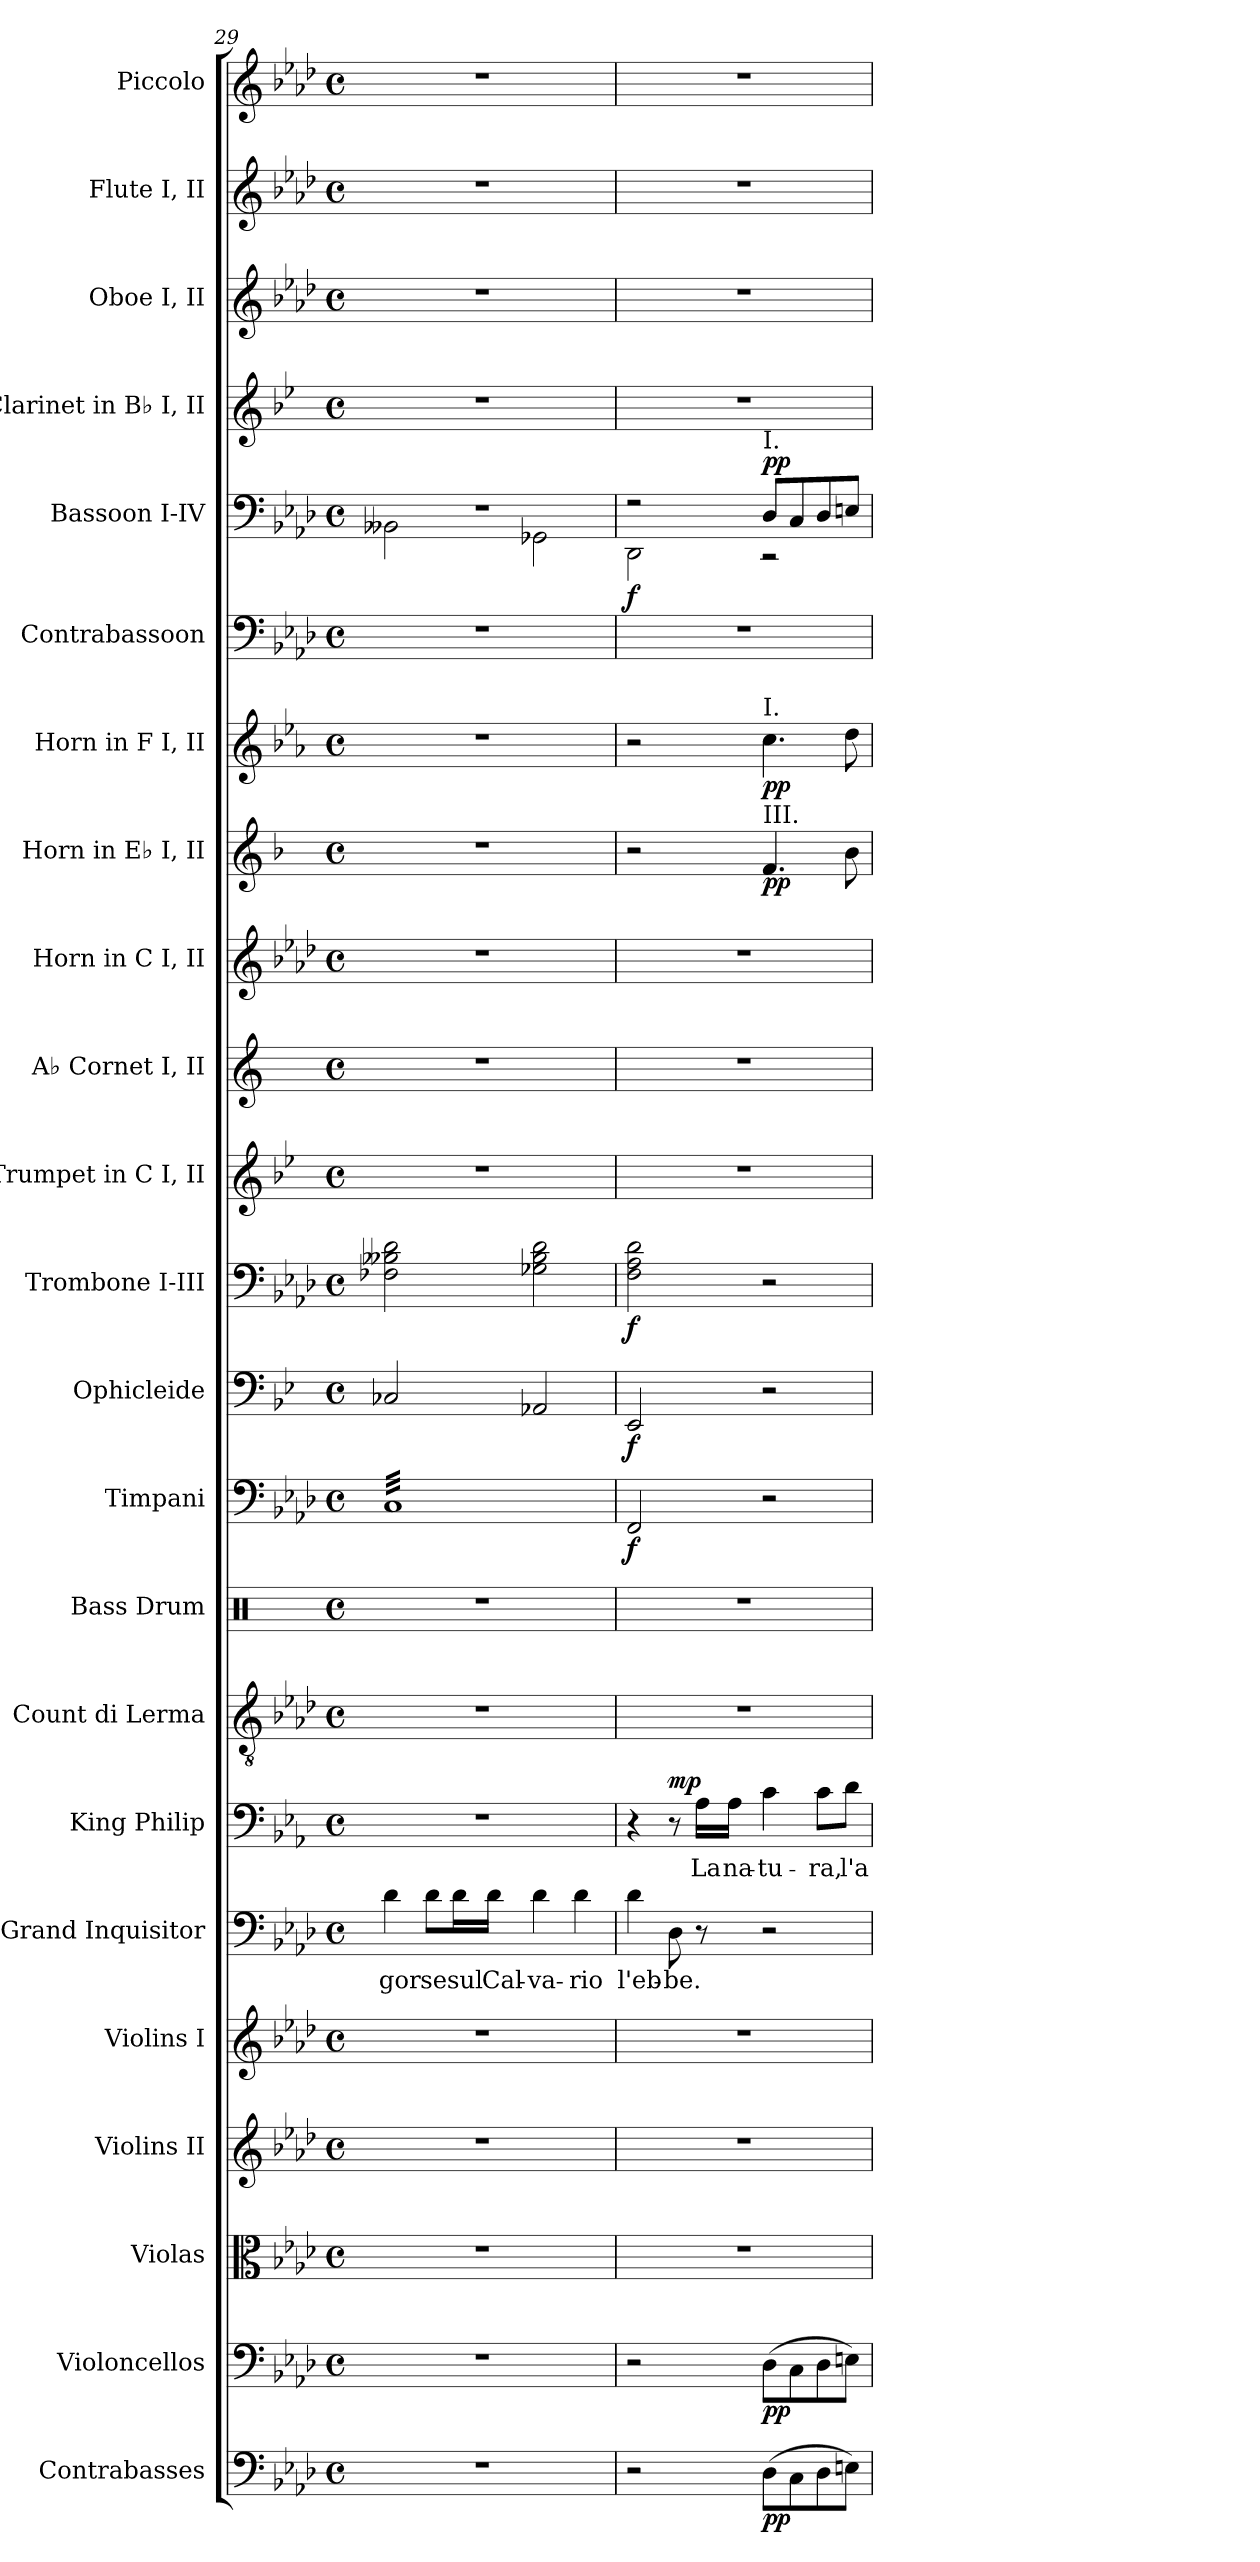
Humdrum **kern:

**kern	**dynam	**kern	**dynam	**kern	**kern	**kern	**kern	**text	**kern	**text	**dynam	**kern	**kern	**kern	**dynam	**kern	**dynam	**kern	**dynam	**kern	**kern	**kern	**kern	**dynam	**kern	**dynam	**kern	**kern	**dynam	**kern	**kern	**kern	**kern
*part23	*part23	*part22	*part22	*part21	*part20	*part19	*part18	*part18	*part17	*part17	*part17	*part16	*part15	*part14	*part14	*part13	*part13	*part12	*part12	*part11	*part10	*part9	*part8	*part8	*part7	*part7	*part6	*part5	*part5	*part4	*part3	*part2	*part1
*staff23	*staff23	*staff22	*staff22	*staff21	*staff20	*staff19	*staff18	*staff18	*staff17	*staff17	*staff17	*staff16	*staff15	*staff14	*staff14	*staff13	*staff13	*staff12	*staff12	*staff11	*staff10	*staff9	*staff8	*staff8	*staff7	*staff7	*staff6	*staff5	*staff5	*staff4	*staff3	*staff2	*staff1
*I"Contrabasses	*	*I"Violoncellos	*	*I"Violas	*I"Violins II	*I"Violins I	*I"Grand Inquisitor	*	*I"King Philip	*	*	*I"Count di Lerma	*I"Bass Drum	*I"Timpani	*	*I"Ophicleide	*	*I"Trombone I-III	*	*I"Trumpet in C I, II	*I"A♭ Cornet I, II	*I"Horn in C I, II	*I"Horn in E♭ I, II	*	*I"Horn in F I, II	*	*I"Contrabassoon	*I"Bassoon I-IV	*	*I"Clarinet in B♭ I, II	*I"Oboe I, II	*I"Flute I, II	*I"Piccolo
*I'Cb.	*	*I'Vc.	*	*I'Vla.	*I'Vln. II	*I'Vln. I	*I'G.I.	*	*I'K.P.	*	*	*I'di L.	*I'BD	*I'Timp.	*	*I'Oph.	*	*I'Tbn. I-III	*	*	*I'A ♭ Cnt. I, II	*	*	*	*	*	*I'Cbsn.	*I'Bsn. I-IV	*	*	*I'Ob. I, II	*I'Fl. I, II	*I'Picc.
*clefF4	*	*clefF4	*	*clefC3	*clefG2	*clefG2	*clefF4	*	*clefF4	*	*	*clefGv2	*clefX	*clefF4	*	*clefF4	*	*clefF4	*	*clefG2	*clefG2	*clefG2	*clefG2	*	*clefG2	*	*clefF4	*clefF4	*	*clefG2	*clefG2	*clefG2	*clefG2
*ITrd7c12	*	*	*	*	*	*	*	*	*ITrd4c7	*	*	*	*	*	*	*ITrd1c2	*	*	*	*ITrd1c2	*ITrd2c4	*ITrd7c12	*ITrd5c9	*	*ITrd4c7	*	*ITrd7c12	*	*	*ITrd1c2	*	*	*ITrd-7c-12
*k[b-e-a-d-]	*	*k[b-e-a-d-]	*	*k[b-e-a-d-]	*k[b-e-a-d-]	*k[b-e-a-d-]	*k[b-e-a-d-]	*	*k[b-e-a-d-]	*	*	*k[b-e-a-d-]	*k[]	*k[b-e-a-d-]	*	*k[b-e-a-d-]	*	*k[b-e-a-d-]	*	*k[b-e-a-d-]	*k[b-e-a-d-]	*k[b-e-a-d-]	*k[b-e-a-d-]	*	*k[b-e-a-d-]	*	*k[b-e-a-d-]	*k[b-e-a-d-]	*	*k[b-e-a-d-]	*k[b-e-a-d-]	*k[b-e-a-d-]	*k[b-e-a-d-]
*M4/4	*	*M4/4	*	*M4/4	*M4/4	*M4/4	*M4/4	*	*M4/4	*	*	*M4/4	*M4/4	*M4/4	*	*M4/4	*	*M4/4	*	*M4/4	*M4/4	*M4/4	*M4/4	*	*M4/4	*	*M4/4	*M4/4	*	*M4/4	*M4/4	*M4/4	*M4/4
*met(c)	*	*met(c)	*	*met(c)	*met(c)	*met(c)	*met(c)	*	*met(c)	*	*	*met(c)	*met(c)	*met(c)	*	*met(c)	*	*met(c)	*	*met(c)	*met(c)	*met(c)	*met(c)	*	*met(c)	*	*met(c)	*met(c)	*	*met(c)	*met(c)	*met(c)	*met(c)
=29	=29	=29	=29	=29	=29	=29	=29	=29	=29	=29	=29	=29	=29	=29	=29	=29	=29	=29	=29	=29	=29	=29	=29	=29	=29	=29	=29	=29	=29	=29	=29	=29	=29
!	!	!	!	!	!	!	!	!LO:LY:b	!	!	!	!	!	!	!	!	!	!	!	!	!	!	!	!	!	!	!	!	!	!	!	!	!
*	*	*	*	*	*	*	*	*	*	*	*	*	*	*	*	*	*	*	*	*	*	*	*	*	*	*	*	*^	*	*	*	*	*
*	*	*	*	*	*	*	*	*	*	*	*	*	*	*tremolo	*	*	*	*	*	*	*	*	*	*	*	*	*	*	*	*	*	*	*	*
1r	.	1r	.	1r	1r	1r	4d-\	-gor	1r	.	.	1r	1r	32CLLL	.	2BB--X/	.	2F-X\ 2B--X\ 2d-\	.	1r	1r	1r	1r	.	1r	.	1r	1r	2BB--X\	.	1r	1r	1r	1r
.	.	.	.	.	.	.	.	.	.	.	.	.	.	32C	.	.	.	.	.	.	.	.	.	.	.	.	.	.	.	.	.	.	.	.
.	.	.	.	.	.	.	.	.	.	.	.	.	.	32C	.	.	.	.	.	.	.	.	.	.	.	.	.	.	.	.	.	.	.	.
.	.	.	.	.	.	.	.	.	.	.	.	.	.	32C	.	.	.	.	.	.	.	.	.	.	.	.	.	.	.	.	.	.	.	.
.	.	.	.	.	.	.	.	.	.	.	.	.	.	32C	.	.	.	.	.	.	.	.	.	.	.	.	.	.	.	.	.	.	.	.
.	.	.	.	.	.	.	.	.	.	.	.	.	.	32C	.	.	.	.	.	.	.	.	.	.	.	.	.	.	.	.	.	.	.	.
.	.	.	.	.	.	.	.	.	.	.	.	.	.	32C	.	.	.	.	.	.	.	.	.	.	.	.	.	.	.	.	.	.	.	.
.	.	.	.	.	.	.	.	.	.	.	.	.	.	32C	.	.	.	.	.	.	.	.	.	.	.	.	.	.	.	.	.	.	.	.
!	!	!	!	!	!	!	!	!LO:LY:b	!	!	!	!	!	!	!	!	!	!	!	!	!	!	!	!	!	!	!	!	!	!	!	!	!	!
.	.	.	.	.	.	.	8d-\L	se	.	.	.	.	.	32C	.	.	.	.	.	.	.	.	.	.	.	.	.	.	.	.	.	.	.	.
.	.	.	.	.	.	.	.	.	.	.	.	.	.	32C	.	.	.	.	.	.	.	.	.	.	.	.	.	.	.	.	.	.	.	.
.	.	.	.	.	.	.	.	.	.	.	.	.	.	32C	.	.	.	.	.	.	.	.	.	.	.	.	.	.	.	.	.	.	.	.
.	.	.	.	.	.	.	.	.	.	.	.	.	.	32C	.	.	.	.	.	.	.	.	.	.	.	.	.	.	.	.	.	.	.	.
!	!	!	!	!	!	!	!	!LO:LY:b	!	!	!	!	!	!	!	!	!	!	!	!	!	!	!	!	!	!	!	!	!	!	!	!	!	!
.	.	.	.	.	.	.	16d-\L	sul	.	.	.	.	.	32C	.	.	.	.	.	.	.	.	.	.	.	.	.	.	.	.	.	.	.	.
.	.	.	.	.	.	.	.	.	.	.	.	.	.	32C	.	.	.	.	.	.	.	.	.	.	.	.	.	.	.	.	.	.	.	.
!	!	!	!	!	!	!	!	!LO:LY:b	!	!	!	!	!	!	!	!	!	!	!	!	!	!	!	!	!	!	!	!	!	!	!	!	!	!
.	.	.	.	.	.	.	16d-\JJ	Cal-	.	.	.	.	.	32C	.	.	.	.	.	.	.	.	.	.	.	.	.	.	.	.	.	.	.	.
.	.	.	.	.	.	.	.	.	.	.	.	.	.	32C	.	.	.	.	.	.	.	.	.	.	.	.	.	.	.	.	.	.	.	.
!	!	!	!	!	!	!	!	!LO:LY:b	!	!	!	!	!	!	!	!	!	!	!	!	!	!	!	!	!	!	!	!	!	!	!	!	!	!
.	.	.	.	.	.	.	4d-\	-va-	.	.	.	.	.	32C	.	2GG-X/	.	2G-X\ 2B--\ 2d-\	.	.	.	.	.	.	.	.	.	.	2GG-X\	.	.	.	.	.
.	.	.	.	.	.	.	.	.	.	.	.	.	.	32C	.	.	.	.	.	.	.	.	.	.	.	.	.	.	.	.	.	.	.	.
.	.	.	.	.	.	.	.	.	.	.	.	.	.	32C	.	.	.	.	.	.	.	.	.	.	.	.	.	.	.	.	.	.	.	.
.	.	.	.	.	.	.	.	.	.	.	.	.	.	32C	.	.	.	.	.	.	.	.	.	.	.	.	.	.	.	.	.	.	.	.
.	.	.	.	.	.	.	.	.	.	.	.	.	.	32C	.	.	.	.	.	.	.	.	.	.	.	.	.	.	.	.	.	.	.	.
.	.	.	.	.	.	.	.	.	.	.	.	.	.	32C	.	.	.	.	.	.	.	.	.	.	.	.	.	.	.	.	.	.	.	.
.	.	.	.	.	.	.	.	.	.	.	.	.	.	32C	.	.	.	.	.	.	.	.	.	.	.	.	.	.	.	.	.	.	.	.
.	.	.	.	.	.	.	.	.	.	.	.	.	.	32C	.	.	.	.	.	.	.	.	.	.	.	.	.	.	.	.	.	.	.	.
!	!	!	!	!	!	!	!	!LO:LY:b	!	!	!	!	!	!	!	!	!	!	!	!	!	!	!	!	!	!	!	!	!	!	!	!	!	!
.	.	.	.	.	.	.	4d-\	-rio	.	.	.	.	.	32C	.	.	.	.	.	.	.	.	.	.	.	.	.	.	.	.	.	.	.	.
.	.	.	.	.	.	.	.	.	.	.	.	.	.	32C	.	.	.	.	.	.	.	.	.	.	.	.	.	.	.	.	.	.	.	.
.	.	.	.	.	.	.	.	.	.	.	.	.	.	32C	.	.	.	.	.	.	.	.	.	.	.	.	.	.	.	.	.	.	.	.
.	.	.	.	.	.	.	.	.	.	.	.	.	.	32C	.	.	.	.	.	.	.	.	.	.	.	.	.	.	.	.	.	.	.	.
.	.	.	.	.	.	.	.	.	.	.	.	.	.	32C	.	.	.	.	.	.	.	.	.	.	.	.	.	.	.	.	.	.	.	.
.	.	.	.	.	.	.	.	.	.	.	.	.	.	32C	.	.	.	.	.	.	.	.	.	.	.	.	.	.	.	.	.	.	.	.
.	.	.	.	.	.	.	.	.	.	.	.	.	.	32C	.	.	.	.	.	.	.	.	.	.	.	.	.	.	.	.	.	.	.	.
.	.	.	.	.	.	.	.	.	.	.	.	.	.	32CJJJ	.	.	.	.	.	.	.	.	.	.	.	.	.	.	.	.	.	.	.	.
*	*	*	*	*	*	*	*	*	*	*	*	*	*	*Xtremolo	*	*	*	*	*	*	*	*	*	*	*	*	*	*	*	*	*	*	*	*
=30	=30	=30	=30	=30	=30	=30	=30	=30	=30	=30	=30	=30	=30	=30	=30	=30	=30	=30	=30	=30	=30	=30	=30	=30	=30	=30	=30	=30	=30	=30	=30	=30	=30	=30
!	!	!	!	!	!	!	!	!LO:LY:b	!	!	!	!	!	!	!LO:DY:b	!	!LO:DY:b	!	!LO:DY:b	!	!	!	!	!	!	!	!	!	!	!LO:DY:b	!	!	!	!
2r	.	2r	.	1r	1r	1r	4d-\	l'eb-	4r	.	.	1r	1r	2FF/	f	2DD-/	f	2F\ 2A-\ 2d-\	f	1r	1r	1r	2r	.	2r	.	1r	2r	2DD-\	f	1r	1r	1r	1r
!	!	!	!	!	!	!	!	!LO:LY:b	!	!	!LO:DY:b	!	!	!	!	!	!	!	!	!	!	!	!	!	!	!	!	!	!	!	!	!	!	!
.	.	.	.	.	.	.	8D-\	-be.	8r	.	mp	.	.	.	.	.	.	.	.	.	.	.	.	.	.	.	.	.	.	.	.	.	.	.
!	!	!	!	!	!	!	!	!	!	!LO:LY:b	!	!	!	!	!	!	!	!	!	!	!	!	!	!	!	!	!	!	!	!	!	!	!	!
.	.	.	.	.	.	.	8r	.	16D-\LL	La	.	.	.	.	.	.	.	.	.	.	.	.	.	.	.	.	.	.	.	.	.	.	.	.
!	!	!	!	!	!	!	!	!	!	!LO:LY:b	!	!	!	!	!	!	!	!	!	!	!	!	!	!	!	!	!	!	!	!	!	!	!	!
.	.	.	.	.	.	.	.	.	16D-\JJ	na-	.	.	.	.	.	.	.	.	.	.	.	.	.	.	.	.	.	.	.	.	.	.	.	.
!	!	!	!	!	!	!	!	!	!	!	!	!	!	!	!	!	!	!	!	!	!	!	!	!	!	!	!	!LO:TX:a:t=I.	!	!	!	!	!	!
!	!	!	!	!	!	!	!	!	!	!	!	!	!	!	!	!	!	!	!	!	!	!	!	!	!LO:TX:a:t=I.	!	!	!	!	!	!	!	!	!
!	!	!	!	!	!	!	!	!	!	!	!	!	!	!	!	!	!	!	!	!	!	!	!LO:TX:a:t=III.	!	!	!	!	!	!	!	!	!	!	!
!	!LO:DY:b	!	!LO:DY:b	!	!	!	!	!	!	!LO:LY:b	!	!	!	!	!	!	!	!	!	!	!	!	!	!LO:DY:b	!	!LO:DY:b	!	!	!	!LO:DY:a	!	!	!	!
(>8DD-\L	pp	(>8D-\L	pp	.	.	.	2r	.	4F\	-tu-	.	.	.	2r	.	2r	.	2r	.	.	.	.	4.A-/	pp	4.f\	pp	.	8D-/L	2r	pp	.	.	.	.
8CC\	.	8C\	.	.	.	.	.	.	.	.	.	.	.	.	.	.	.	.	.	.	.	.	.	.	.	.	.	8C/	.	.	.	.	.	.
!	!	!	!	!	!	!	!	!	!	!LO:LY:b	!	!	!	!	!	!	!	!	!	!	!	!	!	!	!	!	!	!	!	!	!	!	!	!
8DD-\	.	8D-\	.	.	.	.	.	.	8F\L	-ra,	.	.	.	.	.	.	.	.	.	.	.	.	.	.	.	.	.	8D-/	.	.	.	.	.	.
!	!	!	!	!	!	!	!	!	!	!LO:LY:b	!	!	!	!	!	!	!	!	!	!	!	!	!	!	!	!	!	!	!	!	!	!	!	!
8EEn\J)	.	8En\J)	.	.	.	.	.	.	8G\J	l'a-	.	.	.	.	.	.	.	.	.	.	.	.	8d-\	.	8g\	.	.	8En/J	.	.	.	.	.	.
*	*	*	*	*	*	*	*	*	*	*	*	*	*	*	*	*	*	*	*	*	*	*	*	*	*	*	*	*v	*v	*	*	*	*	*
=	=	=	=	=	=	=	=	=	=	=	=	=	=	=	=	=	=	=	=	=	=	=	=	=	=	=	=	=	=	=	=	=	=
*-	*-	*-	*-	*-	*-	*-	*-	*-	*-	*-	*-	*-	*-	*-	*-	*-	*-	*-	*-	*-	*-	*-	*-	*-	*-	*-	*-	*-	*-	*-	*-	*-	*-
